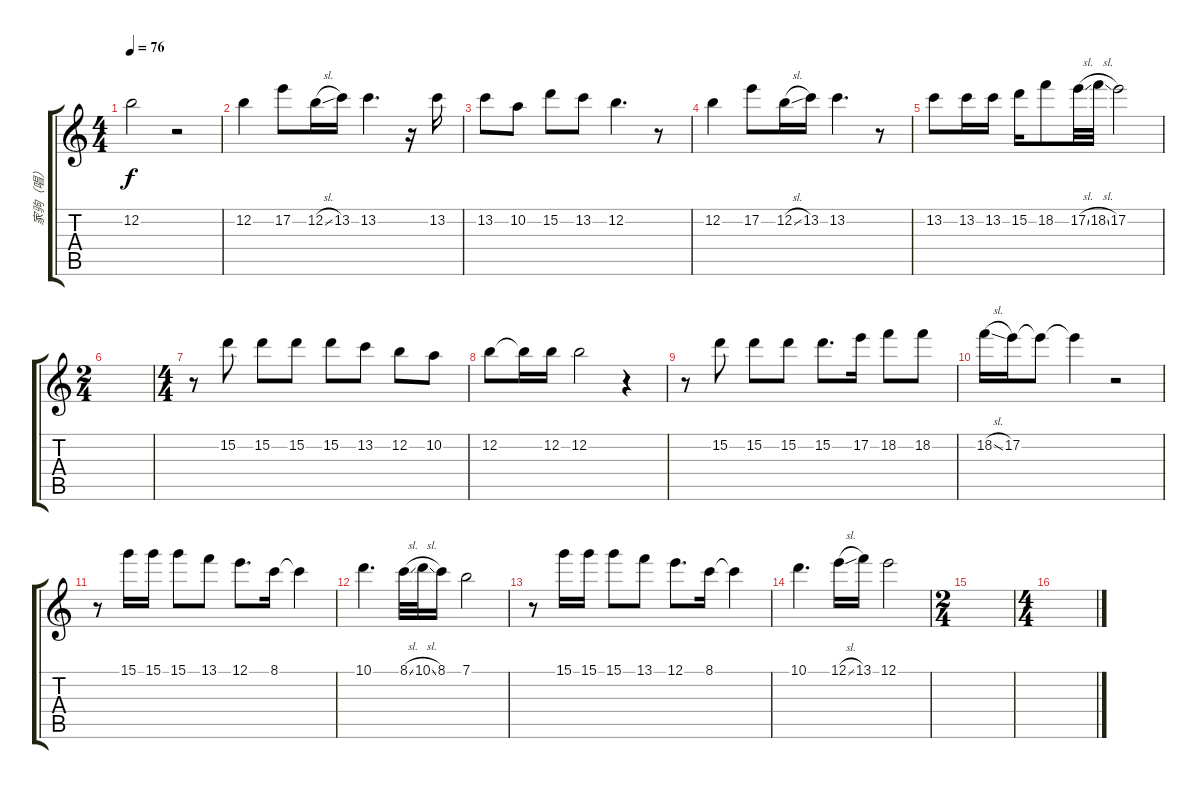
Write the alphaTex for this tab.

\track ("家驹（唱）" "家驹（唱）") {instrument distortionguitar}
\staff {score tabs}
\tuning (E4 B3 G3 D3 A2 E2) {hide}
\ts (4 4)
\tempo 76
\clef g2
\ks c
12.2.2{dy f} r.2 |
12.2.4 17.2.8 12.2{sl}.16 13.2.16 13.2.4{d} r.16 13.2.16 |
13.2.8 10.2.8 15.2.8 13.2.8 12.2.4{d} r.8 |
12.2.4 17.2.8 12.2{sl}.16 13.2.16 13.2.4{d} r.8 |
13.2.8 13.2.16 13.2.16 15.2.16 18.2.8 17.2{sl}.32 18.2{sl}.32 17.2.2 |
\ts (2 4)
|
\ts (4 4)
r.8 15.2.8 15.2.8 15.2.8 15.2.8 13.2.8 12.2.8 10.2.8 |
12.2.8 12.2{t}.16 12.2.16 12.2.2 r.4 |
r.8 15.2.8 15.2.8 15.2.8 15.2.8{d} 17.2.16 18.2.8 18.2.8 |
18.2{sl}.16 17.2.16 17.2{t}.8 17.2{t}.4 r.2 |
r.8 15.1.16 15.1.16 15.1.8 13.1.8 12.1.8{d} 8.1.16 8.1{t}.4 |
10.1.4{d} 8.1{sl}.32 10.1{sl}.32 8.1.16 7.1.2 |
r.8 15.1.16 15.1.16 15.1.8 13.1.8 12.1.8{d} 8.1.16 8.1{t}.4 |
10.1.4{d} 12.1{sl}.16 13.1.16 12.1.2 |
\ts (2 4)
|
\ts (4 4)
